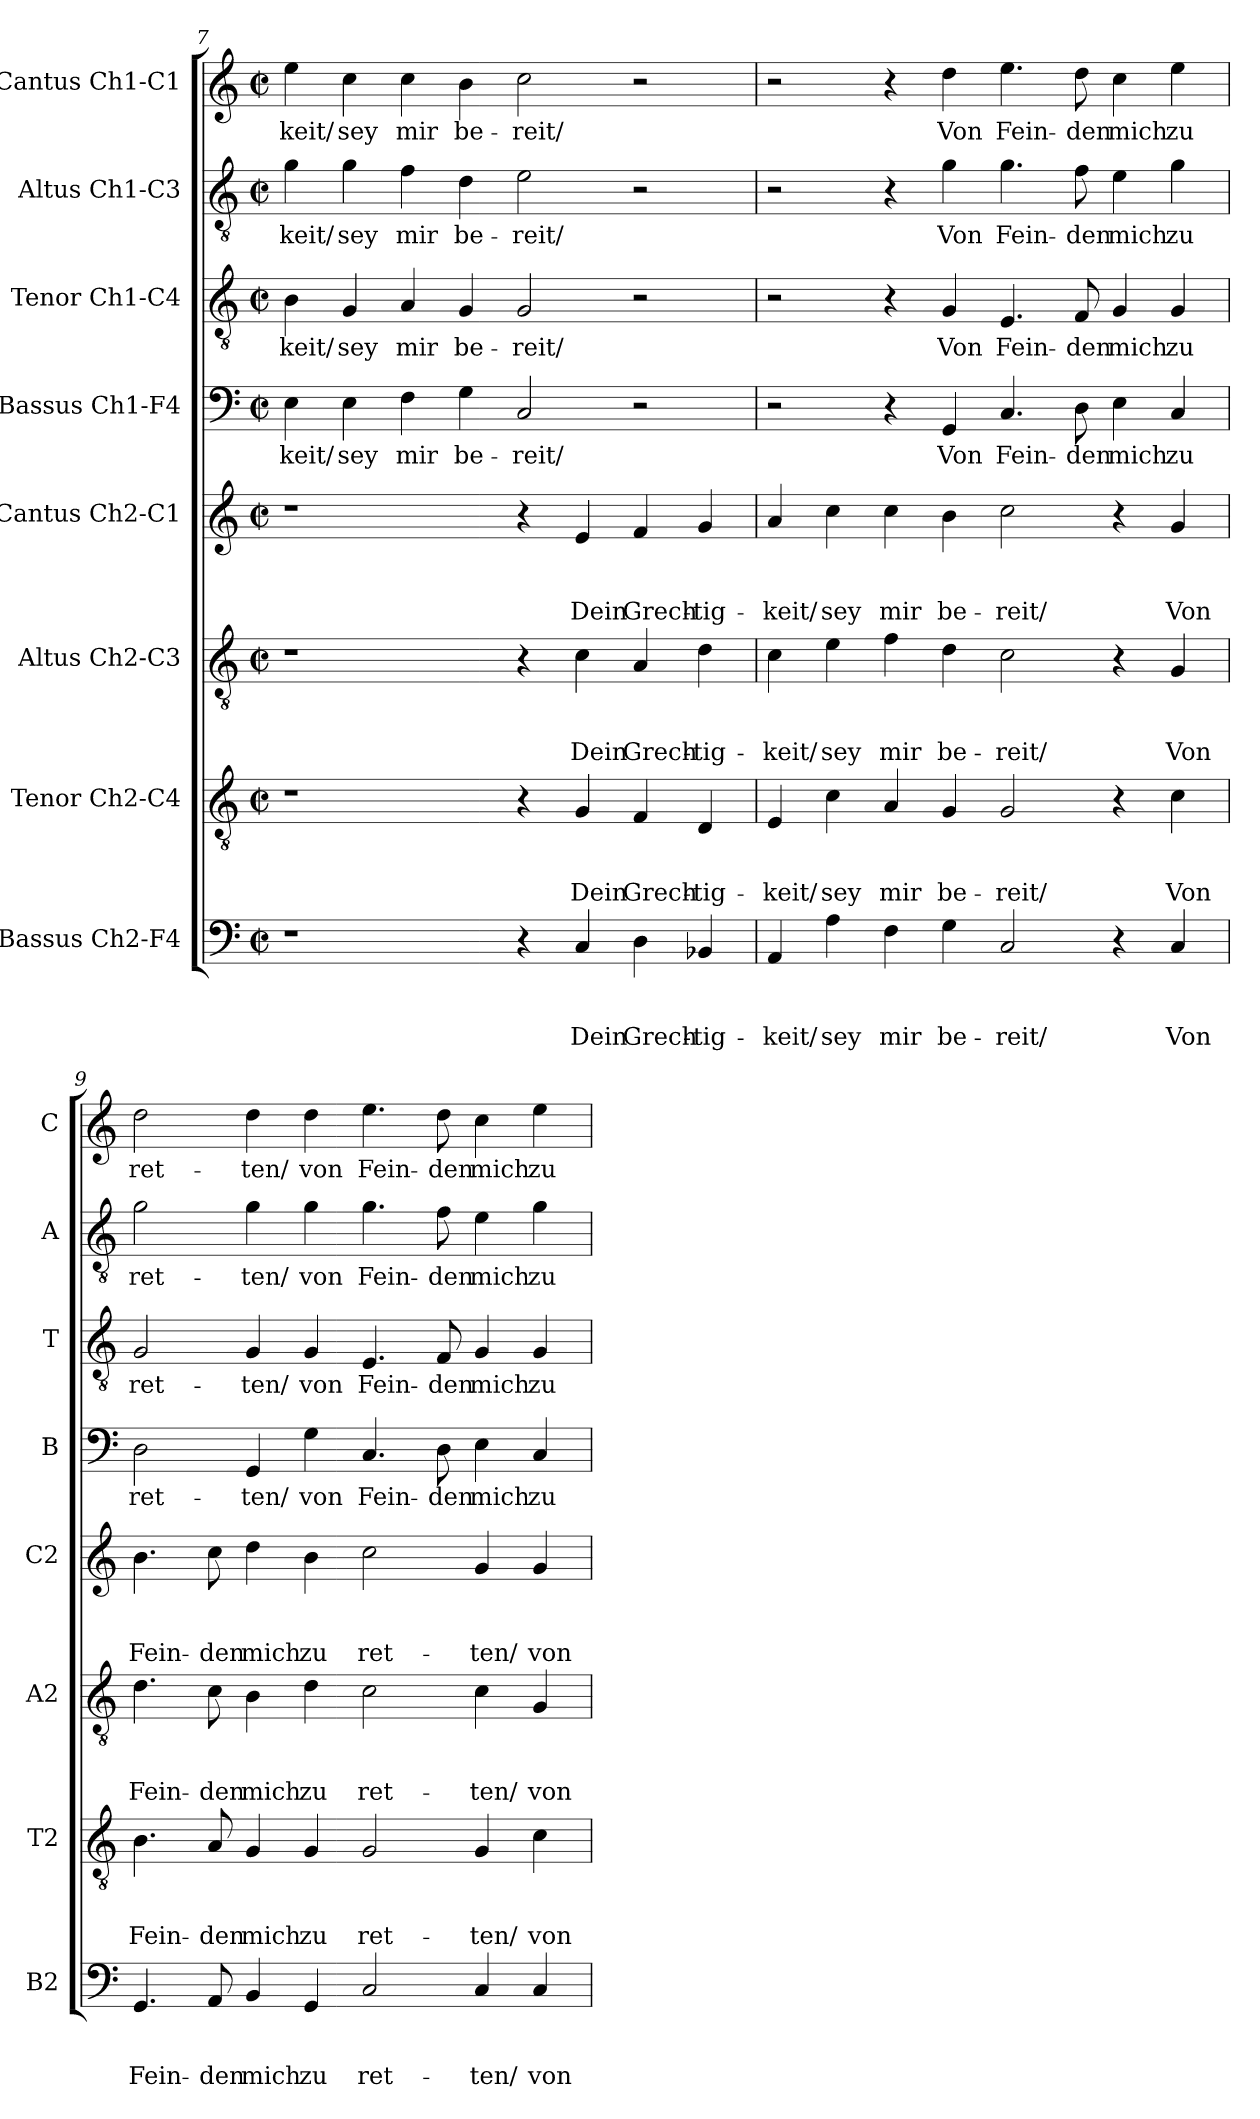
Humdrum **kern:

**kern	**text	**text	**text	**kern	**text	**text	**text	**kern	**text	**text	**text	**kern	**text	**text	**text	**kern	**text	**kern	**text	**kern	**text	**kern	**text
*part8	*part8	*part8	*part8	*part7	*part7	*part7	*part7	*part6	*part6	*part6	*part6	*part5	*part5	*part5	*part5	*part4	*part4	*part3	*part3	*part2	*part2	*part1	*part1
*staff8	*staff8	*staff8	*staff8	*staff7	*staff7	*staff7	*staff7	*staff6	*staff6	*staff6	*staff6	*staff5	*staff5	*staff5	*staff5	*staff4	*staff4	*staff3	*staff3	*staff2	*staff2	*staff1	*staff1
*I"Bassus Ch2-F4	*	*	*	*I"Tenor Ch2-C4	*	*	*	*I"Altus Ch2-C3	*	*	*	*I"Cantus Ch2-C1	*	*	*	*I"Bassus Ch1-F4	*	*I"Tenor Ch1-C4	*	*I"Altus Ch1-C3	*	*I"Cantus Ch1-C1	*
*I'B2	*	*	*	*I'T2	*	*	*	*I'A2	*	*	*	*I'C2	*	*	*	*I'B	*	*I'T	*	*I'A	*	*I'C	*
!!LO:PB:g=z
*clefF4	*	*	*	*clefGv2	*	*	*	*clefGv2	*	*	*	*clefG2	*	*	*	*clefF4	*	*clefGv2	*	*clefGv2	*	*clefG2	*
*k[]	*	*	*	*k[]	*	*	*	*k[]	*	*	*	*k[]	*	*	*	*k[]	*	*k[]	*	*k[]	*	*k[]	*
*C:	*	*	*	*C:	*	*	*	*C:	*	*	*	*C:	*	*	*	*C:	*	*C:	*	*C:	*	*C:	*
*M2/2	*	*	*	*M2/2	*	*	*	*M2/2	*	*	*	*M2/2	*	*	*	*M2/2	*	*M2/2	*	*M2/2	*	*M2/2	*
*met(c|)	*	*	*	*met(c|)	*	*	*	*met(c|)	*	*	*	*met(c|)	*	*	*	*met(c|)	*	*met(c|)	*	*met(c|)	*	*met(c|)	*
=7	=7	=7	=7	=7	=7	=7	=7	=7	=7	=7	=7	=7	=7	=7	=7	=7	=7	=7	=7	=7	=7	=7	=7
!	!	!	!	!	!	!	!	!	!	!	!	!	!	!	!	!	!LO:LY:b	!	!LO:LY:b	!	!LO:LY:b	!	!LO:LY:b
1r	.	.	.	1r	.	.	.	1r	.	.	.	1r	.	.	.	4E\	-keit/	4B\	-keit/	4g\	-keit/	4ee\	-keit/
!	!	!	!	!	!	!	!	!	!	!	!	!	!	!	!	!	!LO:LY:b	!	!LO:LY:b	!	!LO:LY:b	!	!LO:LY:b
.	.	.	.	.	.	.	.	.	.	.	.	.	.	.	.	4E\	sey	4G/	sey	4g\	sey	4cc\	sey
!	!	!	!	!	!	!	!	!	!	!	!	!	!	!	!	!	!LO:LY:b	!	!LO:LY:b	!	!LO:LY:b	!	!LO:LY:b
.	.	.	.	.	.	.	.	.	.	.	.	.	.	.	.	4F\	mir	4A/	mir	4f\	mir	4cc\	mir
!	!	!	!	!	!	!	!	!	!	!	!	!	!	!	!	!	!LO:LY:b	!	!LO:LY:b	!	!LO:LY:b	!	!LO:LY:b
.	.	.	.	.	.	.	.	.	.	.	.	.	.	.	.	4G\	be-	4G/	be-	4d\	be-	4b\	be-
!	!	!	!	!	!	!	!	!	!	!	!	!	!	!	!	!	!LO:LY:b	!	!LO:LY:b	!	!LO:LY:b	!	!LO:LY:b
4r	.	.	.	4r	.	.	.	4r	.	.	.	4r	.	.	.	2C/	-reit/	2G/	-reit/	2e\	-reit/	2cc\	-reit/
!	!	!	!LO:LY:b	!	!	!	!LO:LY:b	!	!	!	!LO:LY:b	!	!	!	!LO:LY:b	!	!	!	!	!	!	!	!
4C/	.	.	Dein	4G/	.	.	Dein	4c\	.	.	Dein	4e/	.	.	Dein	.	.	.	.	.	.	.	.
!	!	!	!LO:LY:b	!	!	!	!LO:LY:b	!	!	!	!LO:LY:b	!	!	!	!LO:LY:b	!	!	!	!	!	!	!	!
4D\	.	.	Grech-	4F/	.	.	Grech-	4A/	.	.	Grech-	4f/	.	.	Grech-	2r	.	2r	.	2r	.	2r	.
!	!	!	!LO:LY:b	!	!	!	!LO:LY:b	!	!	!	!LO:LY:b	!	!	!	!LO:LY:b	!	!	!	!	!	!	!	!
4BB-X/	.	.	-tig-	4D/	.	.	-tig-	4d\	.	.	-tig-	4g/	.	.	-tig-	.	.	.	.	.	.	.	.
=8	=8	=8	=8	=8	=8	=8	=8	=8	=8	=8	=8	=8	=8	=8	=8	=8	=8	=8	=8	=8	=8	=8	=8
!	!	!	!LO:LY:b	!	!	!	!LO:LY:b	!	!	!	!LO:LY:b	!	!	!	!LO:LY:b	!	!	!	!	!	!	!	!
4AA/	.	.	-keit/	4E/	.	.	-keit/	4c\	.	.	-keit/	4a/	.	.	-keit/	2r	.	2r	.	2r	.	2r	.
!	!	!	!LO:LY:b	!	!	!	!LO:LY:b	!	!	!	!LO:LY:b	!	!	!	!LO:LY:b	!	!	!	!	!	!	!	!
4A\	.	.	sey	4c\	.	.	sey	4e\	.	.	sey	4cc\	.	.	sey	.	.	.	.	.	.	.	.
!	!	!	!LO:LY:b	!	!	!	!LO:LY:b	!	!	!	!LO:LY:b	!	!	!	!LO:LY:b	!	!	!	!	!	!	!	!
4F\	.	.	mir	4A/	.	.	mir	4f\	.	.	mir	4cc\	.	.	mir	4r	.	4r	.	4r	.	4r	.
!	!	!	!LO:LY:b	!	!	!	!LO:LY:b	!	!	!	!LO:LY:b	!	!	!	!LO:LY:b	!	!LO:LY:b	!	!LO:LY:b	!	!LO:LY:b	!	!LO:LY:b
4G\	.	.	be-	4G/	.	.	be-	4d\	.	.	be-	4b\	.	.	be-	4GG/	Von	4G/	Von	4g\	Von	4dd\	Von
!	!	!	!LO:LY:b	!	!	!	!LO:LY:b	!	!	!	!LO:LY:b	!	!	!	!LO:LY:b	!	!LO:LY:b	!	!LO:LY:b	!	!LO:LY:b	!	!LO:LY:b
2C/	.	.	-reit/	2G/	.	.	-reit/	2c\	.	.	-reit/	2cc\	.	.	-reit/	4.C/	Fein-	4.E/	Fein-	4.g\	Fein-	4.ee\	Fein-
!	!	!	!	!	!	!	!	!	!	!	!	!	!	!	!	!	!LO:LY:b	!	!LO:LY:b	!	!LO:LY:b	!	!LO:LY:b
.	.	.	.	.	.	.	.	.	.	.	.	.	.	.	.	8D\	-den	8F/	-den	8f\	-den	8dd\	-den
!	!	!	!	!	!	!	!	!	!	!	!	!	!	!	!	!	!LO:LY:b	!	!LO:LY:b	!	!LO:LY:b	!	!LO:LY:b
4r	.	.	.	4r	.	.	.	4r	.	.	.	4r	.	.	.	4E\	mich	4G/	mich	4e\	mich	4cc\	mich
!	!	!	!LO:LY:b	!	!	!	!LO:LY:b	!	!	!	!LO:LY:b	!	!	!	!LO:LY:b	!	!LO:LY:b	!	!LO:LY:b	!	!LO:LY:b	!	!LO:LY:b
4C/	.	.	Von	4c\	.	.	Von	4G/	.	.	Von	4g/	.	.	Von	4C/	zu	4G/	zu	4g\	zu	4ee\	zu
=9	=9	=9	=9	=9	=9	=9	=9	=9	=9	=9	=9	=9	=9	=9	=9	=9	=9	=9	=9	=9	=9	=9	=9
!	!	!	!LO:LY:b	!	!	!	!LO:LY:b	!	!	!	!LO:LY:b	!	!	!	!LO:LY:b	!	!LO:LY:b	!	!LO:LY:b	!	!LO:LY:b	!	!LO:LY:b
4.GG/	.	.	Fein-	4.B\	.	.	Fein-	4.d\	.	.	Fein-	4.b\	.	.	Fein-	2D\	ret-	2G/	ret-	2g\	ret-	2dd\	ret-
!	!	!	!LO:LY:b	!	!	!	!LO:LY:b	!	!	!	!LO:LY:b	!	!	!	!LO:LY:b	!	!	!	!	!	!	!	!
8AA/	.	.	-den	8A/	.	.	-den	8c\	.	.	-den	8cc\	.	.	-den	.	.	.	.	.	.	.	.
!	!	!	!LO:LY:b	!	!	!	!LO:LY:b	!	!	!	!LO:LY:b	!	!	!	!LO:LY:b	!	!LO:LY:b	!	!LO:LY:b	!	!LO:LY:b	!	!LO:LY:b
4BB/	.	.	mich	4G/	.	.	mich	4B\	.	.	mich	4dd\	.	.	mich	4GG/	-ten/	4G/	-ten/	4g\	-ten/	4dd\	-ten/
!	!	!	!LO:LY:b	!	!	!	!LO:LY:b	!	!	!	!LO:LY:b	!	!	!	!LO:LY:b	!	!LO:LY:b	!	!LO:LY:b	!	!LO:LY:b	!	!LO:LY:b
4GG/	.	.	zu	4G/	.	.	zu	4d\	.	.	zu	4b\	.	.	zu	4G\	von	4G/	von	4g\	von	4dd\	von
!	!	!	!LO:LY:b	!	!	!	!LO:LY:b	!	!	!	!LO:LY:b	!	!	!	!LO:LY:b	!	!LO:LY:b	!	!LO:LY:b	!	!LO:LY:b	!	!LO:LY:b
2C/	.	.	ret-	2G/	.	.	ret-	2c\	.	.	ret-	2cc\	.	.	ret-	4.C/	Fein-	4.E/	Fein-	4.g\	Fein-	4.ee\	Fein-
!	!	!	!	!	!	!	!	!	!	!	!	!	!	!	!	!	!LO:LY:b	!	!LO:LY:b	!	!LO:LY:b	!	!LO:LY:b
.	.	.	.	.	.	.	.	.	.	.	.	.	.	.	.	8D\	-den	8F/	-den	8f\	-den	8dd\	-den
!	!	!	!LO:LY:b	!	!	!	!LO:LY:b	!	!	!	!LO:LY:b	!	!	!	!LO:LY:b	!	!LO:LY:b	!	!LO:LY:b	!	!LO:LY:b	!	!LO:LY:b
4C/	.	.	-ten/	4G/	.	.	-ten/	4c\	.	.	-ten/	4g/	.	.	-ten/	4E\	mich	4G/	mich	4e\	mich	4cc\	mich
!	!	!	!LO:LY:b	!	!	!	!LO:LY:b	!	!	!	!LO:LY:b	!	!	!	!LO:LY:b	!	!LO:LY:b	!	!LO:LY:b	!	!LO:LY:b	!	!LO:LY:b
4C/	.	.	von	4c\	.	.	von	4G/	.	.	von	4g/	.	.	von	4C/	zu	4G/	zu	4g\	zu	4ee\	zu
=	=	=	=	=	=	=	=	=	=	=	=	=	=	=	=	=	=	=	=	=	=	=	=
*-	*-	*-	*-	*-	*-	*-	*-	*-	*-	*-	*-	*-	*-	*-	*-	*-	*-	*-	*-	*-	*-	*-	*-
